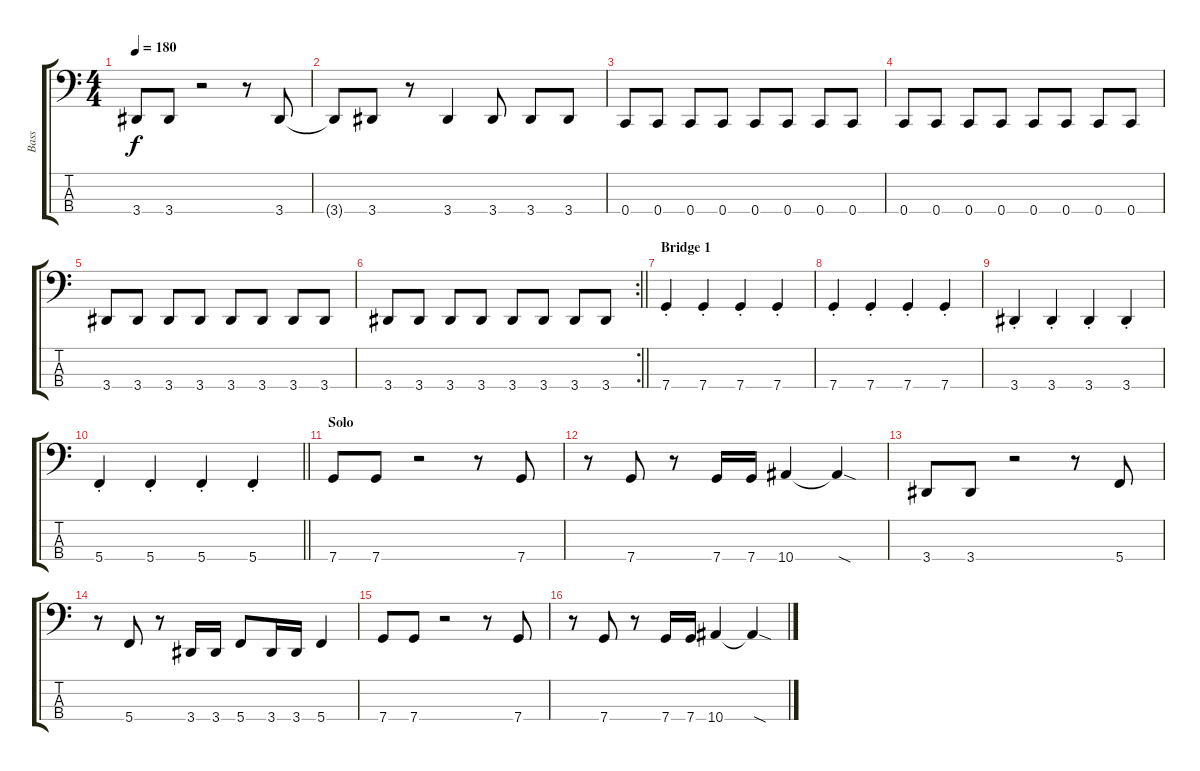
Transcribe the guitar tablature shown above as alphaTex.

\track ("Bass" "Bass") {instrument electricbassfinger}
\staff {score tabs}
\tuning (F2 C2 G1 C1) {hide}
\ts (4 4)
\tempo 180
\clef f4
\ks c
3.4.8{dy f} 3.4.8 r.2 r.8 3.4.8 |
3.4{t}.8 3.4.8 r.8 3.4.4 3.4.8 3.4.8 3.4.8 |
0.4.8 0.4.8 0.4.8 0.4.8 0.4.8 0.4.8 0.4.8 0.4.8 |
0.4.8 0.4.8 0.4.8 0.4.8 0.4.8 0.4.8 0.4.8 0.4.8 |
3.4.8 3.4.8 3.4.8 3.4.8 3.4.8 3.4.8 3.4.8 3.4.8 |
\rc 2
\barLineRight lightlight
3.4.8 3.4.8 3.4.8 3.4.8 3.4.8 3.4.8 3.4.8 3.4.8 |
\section ("" "Bridge 1")
7.4{st}.4 7.4{st}.4 7.4{st}.4 7.4{st}.4 |
7.4{st}.4 7.4{st}.4 7.4{st}.4 7.4{st}.4 |
3.4{st}.4 3.4{st}.4 3.4{st}.4 3.4{st}.4 |
\barLineRight lightlight
5.4{st}.4 5.4{st}.4 5.4{st}.4 5.4{st}.4 |
\section ("" "Solo")
7.4.8 7.4.8 r.2 r.8 7.4.8 |
r.8 7.4.8 r.8 7.4.16 7.4.16 10.4.4 10.4{sod t}.4 |
3.4.8 3.4.8 r.2 r.8 5.4.8 |
r.8 5.4.8 r.8 3.4.16 3.4.16 5.4.8 3.4.16 3.4.16 5.4.4 |
7.4.8 7.4.8 r.2 r.8 7.4.8 |
r.8 7.4.8 r.8 7.4.16 7.4.16 10.4.4 10.4{sod t}.4
